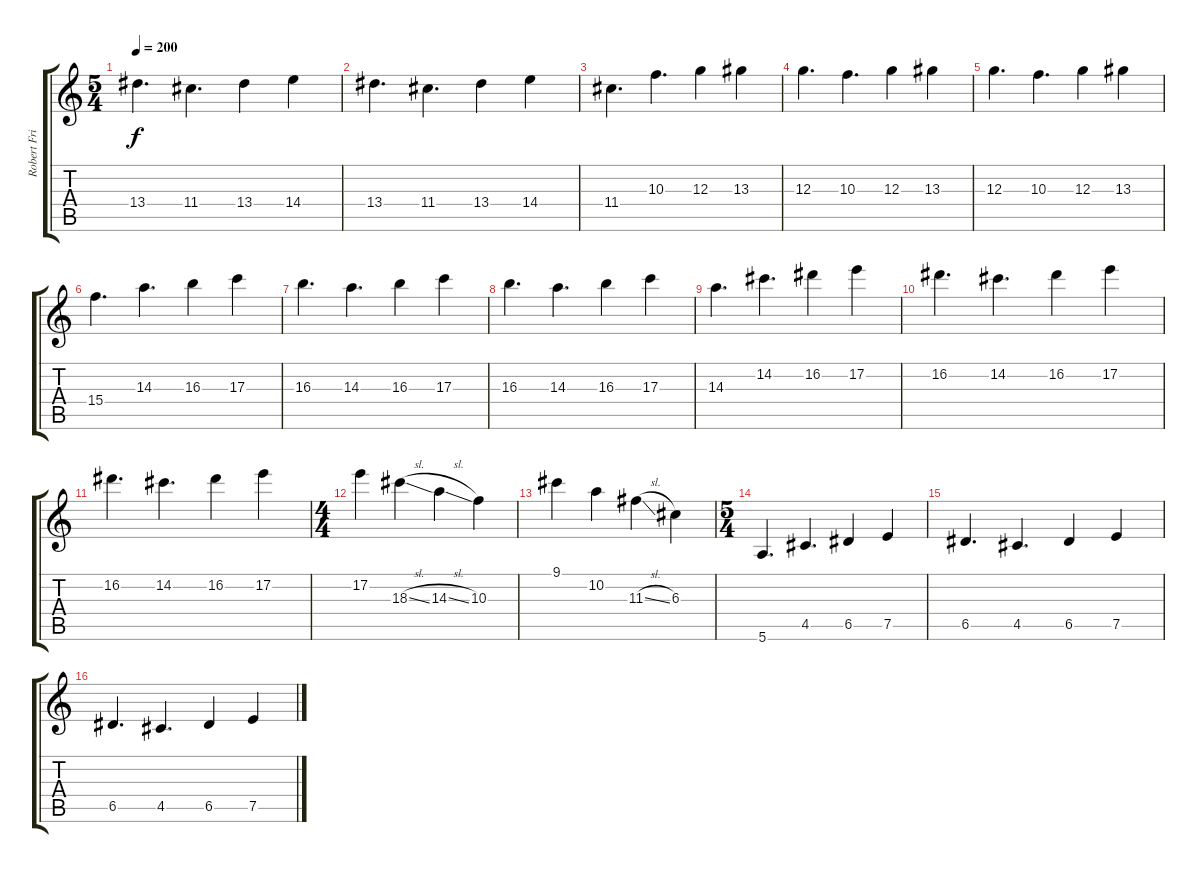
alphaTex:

\track ("Robert Fripp" "Robert Fri") {instrument electricguitarclean}
\staff {score tabs}
\tuning (E4 B3 G3 D3 A2 E2) {hide}
\ts (5 4)
\tempo 200
\clef g2
\ks c
13.4.4{d dy f} 11.4.4{d} 13.4.4 14.4.4 |
13.4.4{d} 11.4.4{d} 13.4.4 14.4.4 |
11.4.4{d} 10.3.4{d} 12.3.4 13.3.4 |
12.3.4{d} 10.3.4{d} 12.3.4 13.3.4 |
12.3.4{d} 10.3.4{d} 12.3.4 13.3.4 |
15.4.4{d} 14.3.4{d} 16.3.4 17.3.4 |
16.3.4{d} 14.3.4{d} 16.3.4 17.3.4 |
16.3.4{d} 14.3.4{d} 16.3.4 17.3.4 |
14.3.4{d} 14.2.4{d} 16.2.4 17.2.4 |
16.2.4{d} 14.2.4{d} 16.2.4 17.2.4 |
16.2.4{d} 14.2.4{d} 16.2.4 17.2.4 |
\ts (4 4)
17.2.4 18.3{sl}.4 14.3{sl}.4 10.3.4 |
9.1.4 10.2.4 11.3{sl}.4 6.3.4 |
\ts (5 4)
5.6.4{d} 4.5.4{d} 6.5.4 7.5.4 |
6.5.4{d} 4.5.4{d} 6.5.4 7.5.4 |
6.5.4{d} 4.5.4{d} 6.5.4 7.5.4
